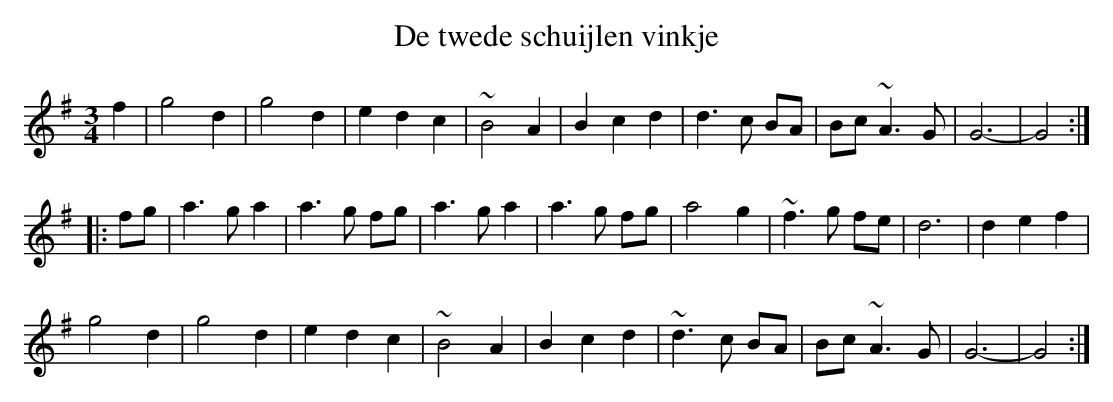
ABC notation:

X:1
T:De twede schuijlen vinkje
M:3/4
K:Gmaj
f2|g4d2|g4d2|e2d2c2|~B4A2|B2c2d2|d3c BA|Bc~A3G|G6-|G4:|
|:fg|a3ga2|a3g fg|a3ga2|a3g fg|a4g2|~f3g fe|d6|d2e2f2|
g4d2|g4d2|e2d2c2|~B4A2|B2c2d2|~d3c BA|Bc~A3G|G6-|G4:|
